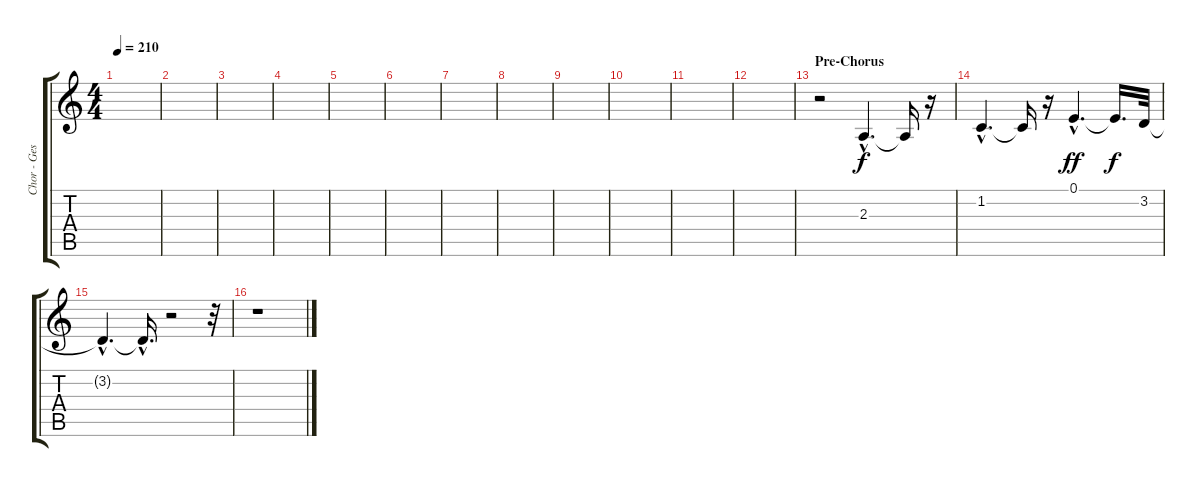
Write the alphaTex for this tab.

\track ("Chor - Gesang" "Chor - Ges") {instrument tenorsax}
\staff {score tabs}
\tuning (E4 B3 G3 D3 A2 E2) {hide}
\ts (4 4)
\tempo 210
\clef g2
\ks c
|
|
|
|
|
|
|
|
|
|
|
|
\section ("" "Pre-Chorus")
r.2 2.3{hac}.4{d} 2.3{t}.16{dy f} r.16 |
1.2{hac}.4{d} 1.2{t}.16 r.16 0.1{hac}.4{d dy ff} 0.1{t}.16{d dy f} 3.2.32 |
3.2{hac t}.4{d} 3.2{hac t}.16{d} r.2 r.32 |
r.1
